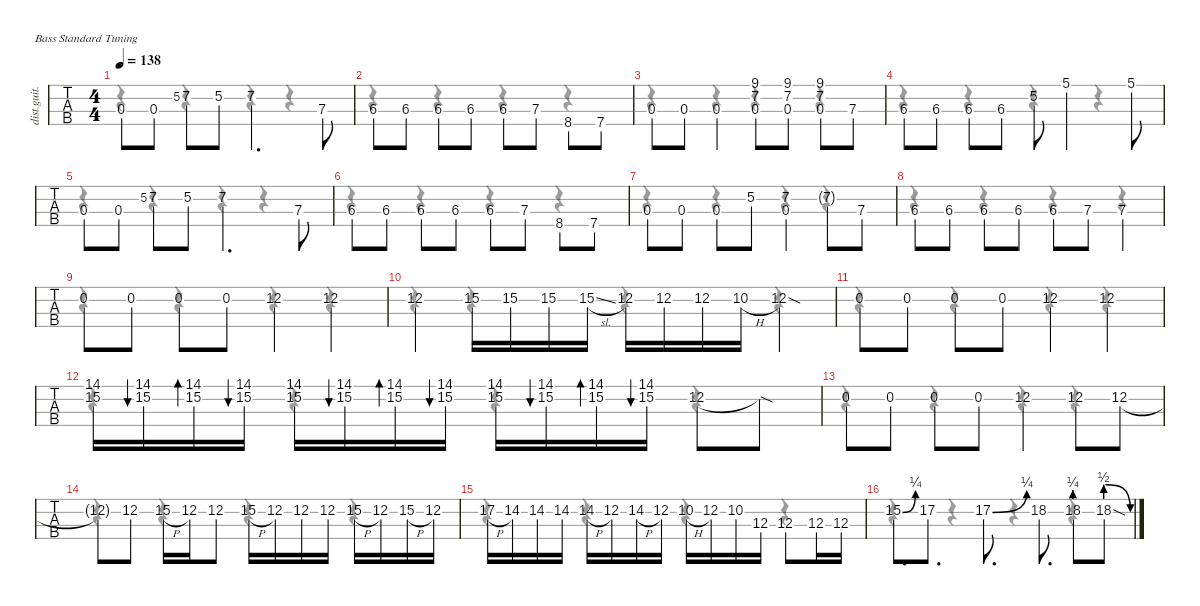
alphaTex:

\defaultSystemsLayout 4
\hideDynamics
\bracketExtendMode nobrackets
\track ("Cliff Burton (distortion + wah)" "dist.guit.") {instrument distortionguitar}
\staff {tabs}
\tuning (G2 D2 A1 E1)
\voice
\ts (4 4)
\tempo 138
\clef g2
\ks c
0.3.8{dy f beam Up} 0.3.8{beam Up} 5.2.8{gr dy ppp beam Up} 7.2.8{dy f beam Up} 5.2.8{beam Up} 7.2.4{d beam Up} 7.3.8{beam Up} |
6.3{acc #}.8{beam Up} 6.3{acc #}.8{beam Up} 6.3{acc #}.8{beam Up} 6.3{acc #}.8{beam Up} 6.3{acc #}.8{beam Up} 7.3.8{beam Up} 8.4.8{beam Up} 7.4.8{beam Up} |
0.3.8{beam Up} 0.3.8{beam Up} 0.3.4{beam Up} (9.1 7.2 0.3).8{beam Up} (9.1 7.2 0.3).8{beam Up} (9.1 7.2 0.3).8{beam Up} 7.3.8{beam Up} |
6.3{acc #}.8{beam Up} 6.3{acc #}.8{beam Up} 6.3{acc #}.8{beam Up} 6.3{acc #}.8{beam Up} 5.2.8{beam Up} 5.1.4{beam Up} 5.1.8{beam Up} |
0.3.8{beam Up} 0.3.8{beam Up} 5.2.8{gr dy ppp beam Up} 7.2.8{dy f beam Up} 5.2.8{beam Up} 7.2.4{d beam Up} 7.3.8{beam Up} |
6.3{acc #}.8{beam Up} 6.3{acc #}.8{beam Up} 6.3{acc #}.8{beam Up} 6.3{acc #}.8{beam Up} 6.3{acc #}.8{beam Up} 7.3.8{beam Up} 8.4.8{beam Up} 7.4.8{beam Up} |
0.3.8{beam Up} 0.3.8{beam Up} 0.3.8{beam Up} 5.2.8{beam Up} (7.2 0.3).4{beam Up} 7.2{g}.8{dy fff beam Up} 7.3.8{dy f beam Up} |
6.3{acc #}.8{beam Up} 6.3{acc #}.8{beam Up} 6.3{acc #}.8{beam Up} 6.3{acc #}.8{beam Up} 6.3{acc #}.8{beam Up} 7.3.8{beam Up} 7.3.4{beam Up} |
0.2.8{beam Up} 0.2.8{beam Up} 0.2.8{beam Up} 0.2.8{beam Up} 12.2.4{beam Up} 12.2.4{beam Up} |
12.2.4{beam Up} 15.2.16{beam Up} 15.2.16{beam Up} 15.2.16{beam Up} 15.2{sl}.16{beam Up} 12.2.16{beam Up} 12.2.16{beam Up} 12.2.16{beam Up} 10.2{h}.16{beam Up} 12.2{sod}.4{beam Up} |
0.2.8{beam Up} 0.2.8{beam Up} 0.2.8{beam Up} 0.2.8{beam Up} 12.2.4{beam Up} 12.2.4{beam Up} |
(14.1 15.2).16{beam Up} (14.1 15.2).16{bu 120 beam Up} (14.1 15.2).16{bd 120 beam Up} (14.1 15.2).16{bu 120 beam Up} (14.1 15.2).16{beam Up} (14.1 15.2).16{bu 120 beam Up} (14.1 15.2).16{bd 120 beam Up} (14.1 15.2).16{bu 120 beam Up} (14.1 15.2).16{beam Up} (14.1 15.2).16{bu 120 beam Up} (14.1 15.2).16{bd 120 beam Up} (14.1 15.2).16{bu 120 beam Up} 12.2.8{beam Up} 12.2{sod t}.8{beam Up} |
0.2.8{beam Up} 0.2.8{beam Up} 0.2.8{beam Up} 0.2.8{beam Up} 12.2.4{beam Up} 12.2.8{beam Up} 12.2.8{beam Up} |
12.2{t}.8{beam Up} 12.2.8{beam Up} 15.2{h}.16{beam Up} 12.2.16{beam Up} 12.2.8{beam Up} 15.2{h}.16{beam Up} 12.2.16{beam Up} 12.2.16{beam Up} 12.2.16{beam Up} 15.2{h}.16{beam Up} 12.2.16{beam Up} 15.2{h}.16{beam Up} 12.2.16{beam Up} |
17.2{h}.16{beam Up} 14.2.16{beam Up} 14.2.16{beam Up} 14.2.16{beam Up} 14.2{h}.16{beam Up} 12.2.16{beam Up} 14.2{h}.16{beam Up} 12.2.16{beam Up} 10.2{h}.16{beam Up} 12.2.16{beam Up} 10.2.16{beam Up} 12.3.16{beam Up} 12.3.8{beam Up} 12.3.16{beam Up} 12.3.16{beam Up} |
15.2{be (bend 0 0 15 1)}.8{d beam Up} 17.2.8{d beam Up} 17.2{be (bend 0 0 15 1)}.8{d beam Up} 18.2{acc #}.8{d beam Up} 18.2{be (prebend 0 1 60 1) acc #}.8{beam Up} 18.2{be (prebendrelease 0 2 30 0) sod}.8{beam Up}
\voice
\clef g2
\ottava regular
\simile none
\ks c
r.4{dy mf beam Down} r.4{beam Down} r.4{beam Down} r.4{beam Down} |
r.4{beam Down} r.4{beam Down} r.4{beam Down} r.4{beam Down} |
r.4{beam Down} r.4{beam Down} r.4{beam Down} r.4{beam Down} |
r.4{beam Down} r.4{beam Down} r.4{beam Down} r.4{beam Down} |
r.4{beam Down} r.4{beam Down} r.4{beam Down} r.4{beam Down} |
r.4{beam Down} r.4{beam Down} r.4{beam Down} r.4{beam Down} |
r.4{beam Down} r.4{beam Down} r.4{beam Down} r.4{beam Down} |
r.4{beam Down} r.4{beam Down} r.4{beam Down} r.4{beam Down} |
r.4{beam Down} r.4{beam Down} r.4{beam Down} r.4{beam Down} |
r.4{beam Down} r.4{beam Down} r.4{beam Down} r.4{beam Down} |
r.4{beam Down} r.4{beam Down} r.4{beam Down} r.4{beam Down} |
r.4{beam Down} r.4{beam Down} r.4{beam Down} r.4{beam Down} |
r.4{beam Down} r.4{beam Down} r.4{beam Down} r.4{beam Down} |
r.4{beam Down} r.4{beam Down} r.4{beam Down} r.4{beam Down} |
r.4{beam Down} r.4{beam Down} r.4{beam Down} r.4{beam Down} |
r.4{beam Down} r.4{beam Down} r.4{beam Down} r.4{beam Down}
